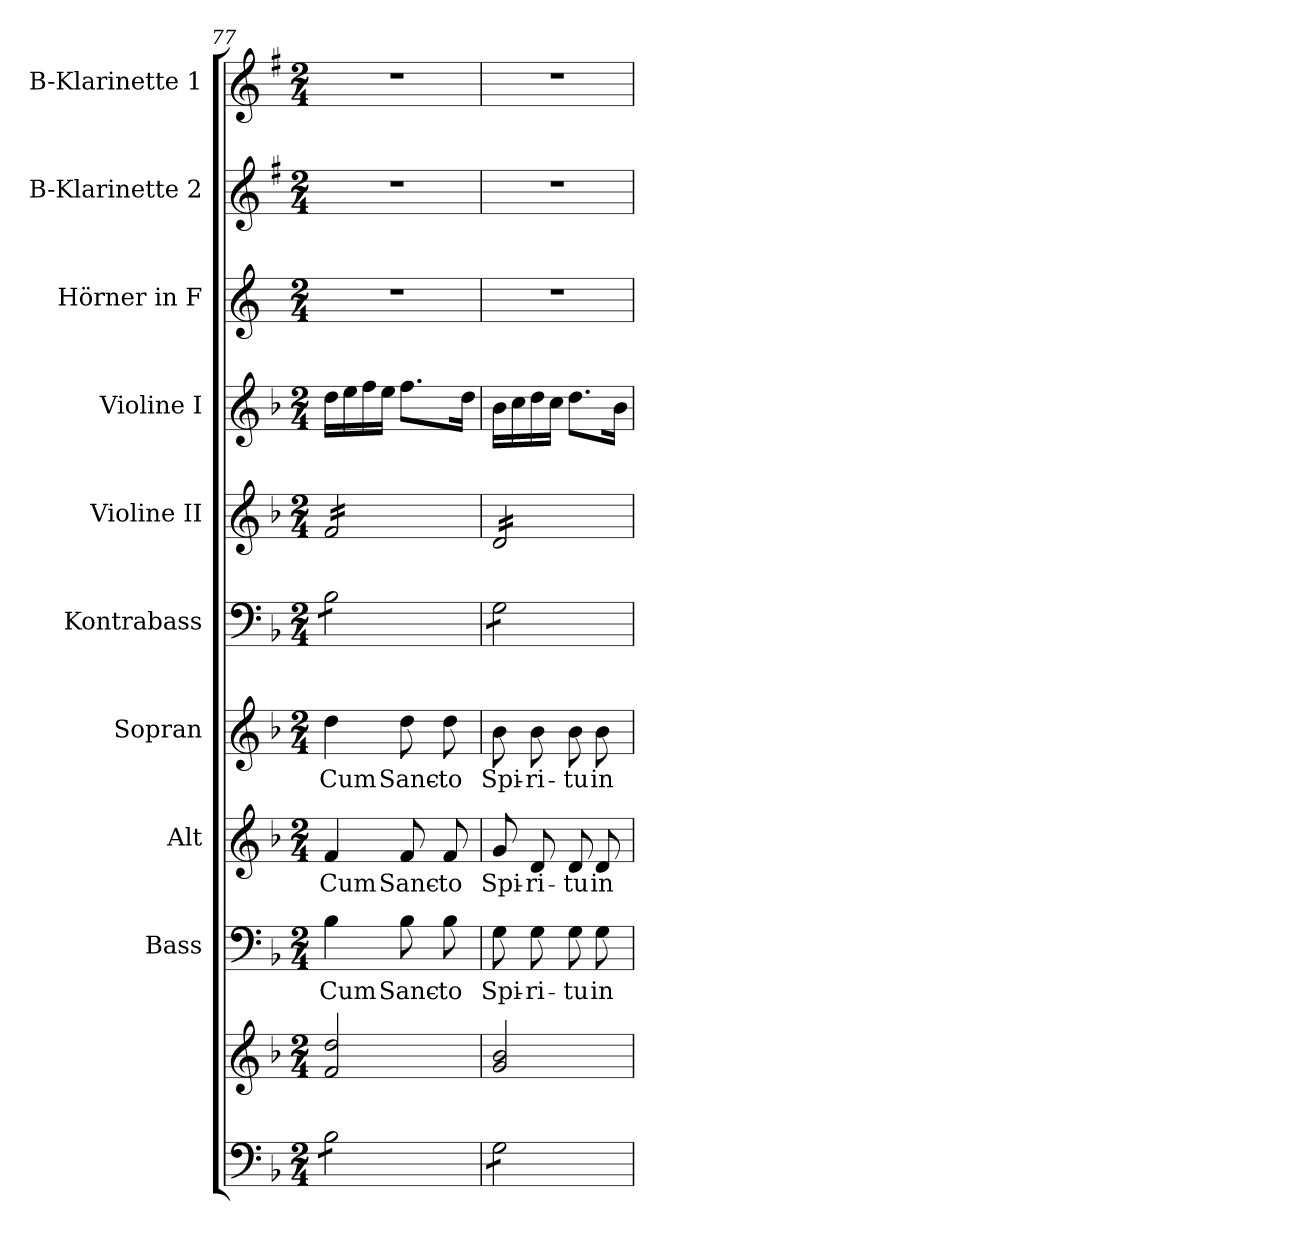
**kern	**kern	**kern	**text	**kern	**text	**kern	**text	**kern	**kern	**kern	**kern	**kern	**kern
*part10	*part10	*part9	*part9	*part8	*part8	*part7	*part7	*part6	*part5	*part4	*part3	*part2	*part1
*staff11	*staff10	*staff9	*staff9	*staff8	*staff8	*staff7	*staff7	*staff6	*staff5	*staff4	*staff3	*staff2	*staff1
*	*	*I"Bass	*	*I"Alt	*	*I"Sopran	*	*I"Kontrabass	*I"Violine II	*I"Violine I	*I"Hörner in F	*I"B-Klarinette 2	*I"B-Klarinette 1
*	*	*I'B.	*	*I'A.	*	*I'S.	*	*I'Kb.	*I'Vl. II	*I'Vl. I	*	*I'B Kl. 2	*I'B Kl. 1
*clefF4	*clefG2	*clefF4	*	*clefG2	*	*clefG2	*	*clefF4	*clefG2	*clefG2	*clefG2	*clefG2	*clefG2
*	*	*	*	*	*	*	*	*ITrd7c12	*	*	*ITrd4c7	*ITrd1c2	*ITrd1c2
*k[b-]	*k[b-]	*k[b-]	*	*k[b-]	*	*k[b-]	*	*k[b-]	*k[b-]	*k[b-]	*k[b-]	*k[b-]	*k[b-]
*F:	*F:	*F:	*	*F:	*	*F:	*	*F:	*F:	*F:	*F:	*F:	*F:
*M2/4	*M2/4	*M2/4	*	*M2/4	*	*M2/4	*	*M2/4	*M2/4	*M2/4	*M2/4	*M2/4	*M2/4
=77	=77	=77	=77	=77	=77	=77	=77	=77	=77	=77	=77	=77	=77
!	!	!	!LO:LY:b	!	!LO:LY:b	!	!LO:LY:b	!	!	!	!	!	!
*tremolo	*	*	*	*	*	*	*	*	*	*	*	*	*
*	*	*	*	*	*	*	*	*tremolo	*	*	*	*	*
*	*	*	*	*	*	*	*	*	*tremolo	*	*	*	*
8B-\L	2f/ 2dd/	4B-\	Cum	4f/	Cum	4dd\	Cum	8BB-\L	16f/LL	16dd\LL	2r	2r	2r
.	.	.	.	.	.	.	.	.	16f/	16ee\	.	.	.
8B-\	.	.	.	.	.	.	.	8BB-\	16f/	16ff\	.	.	.
.	.	.	.	.	.	.	.	.	16f/	16ee\JJ	.	.	.
!	!	!	!LO:LY:b	!	!LO:LY:b	!	!LO:LY:b	!	!	!	!	!	!
8B-\	.	8B-\	Sanc-	8f/	Sanc-	8dd\	Sanc-	8BB-\	16f/	8.ff\L	.	.	.
.	.	.	.	.	.	.	.	.	16f/	.	.	.	.
!	!	!	!LO:LY:b	!	!LO:LY:b	!	!LO:LY:b	!	!	!	!	!	!
8B-\J	.	8B-\	-to	8f/	-to	8dd\	-to	8BB-\J	16f/	.	.	.	.
.	.	.	.	.	.	.	.	.	16f/JJ	16dd\Jk	.	.	.
!!LO:PB:g=z
=78	=78	=78	=78	=78	=78	=78	=78	=78	=78	=78	=78	=78	=78
!	!	!	!LO:LY:b	!	!LO:LY:b	!	!LO:LY:b	!	!	!	!	!	!
8G\L	2g/ 2b-/	8G\	Spi-	8g/	Spi-	8b-\	Spi-	8GG\L	16d/LL	16b-\LL	2r	2r	2r
.	.	.	.	.	.	.	.	.	16d/	16cc\	.	.	.
!	!	!	!LO:LY:b	!	!LO:LY:b	!	!LO:LY:b	!	!	!	!	!	!
8G\	.	8G\	-ri-	8d/	-ri-	8b-\	-ri-	8GG\	16d/	16dd\	.	.	.
.	.	.	.	.	.	.	.	.	16d/	16cc\JJ	.	.	.
!	!	!	!LO:LY:b	!	!LO:LY:b	!	!LO:LY:b	!	!	!	!	!	!
8G\	.	8G\	-tu	8d/	-tu	8b-\	-tu	8GG\	16d/	8.dd\L	.	.	.
.	.	.	.	.	.	.	.	.	16d/	.	.	.	.
!	!	!	!LO:LY:b	!	!LO:LY:b	!	!LO:LY:b	!	!	!	!	!	!
8G\J	.	8G\	in	8d/	in	8b-\	in	8GG\J	16d/	.	.	.	.
*	*	*	*	*	*	*	*	*Xtremolo	*	*	*	*	*
*Xtremolo	*	*	*	*	*	*	*	*	*	*	*	*	*
.	.	.	.	.	.	.	.	.	16d/JJ	16b-\Jk	.	.	.
*	*	*	*	*	*	*	*	*	*Xtremolo	*	*	*	*
=	=	=	=	=	=	=	=	=	=	=	=	=	=
*-	*-	*-	*-	*-	*-	*-	*-	*-	*-	*-	*-	*-	*-
